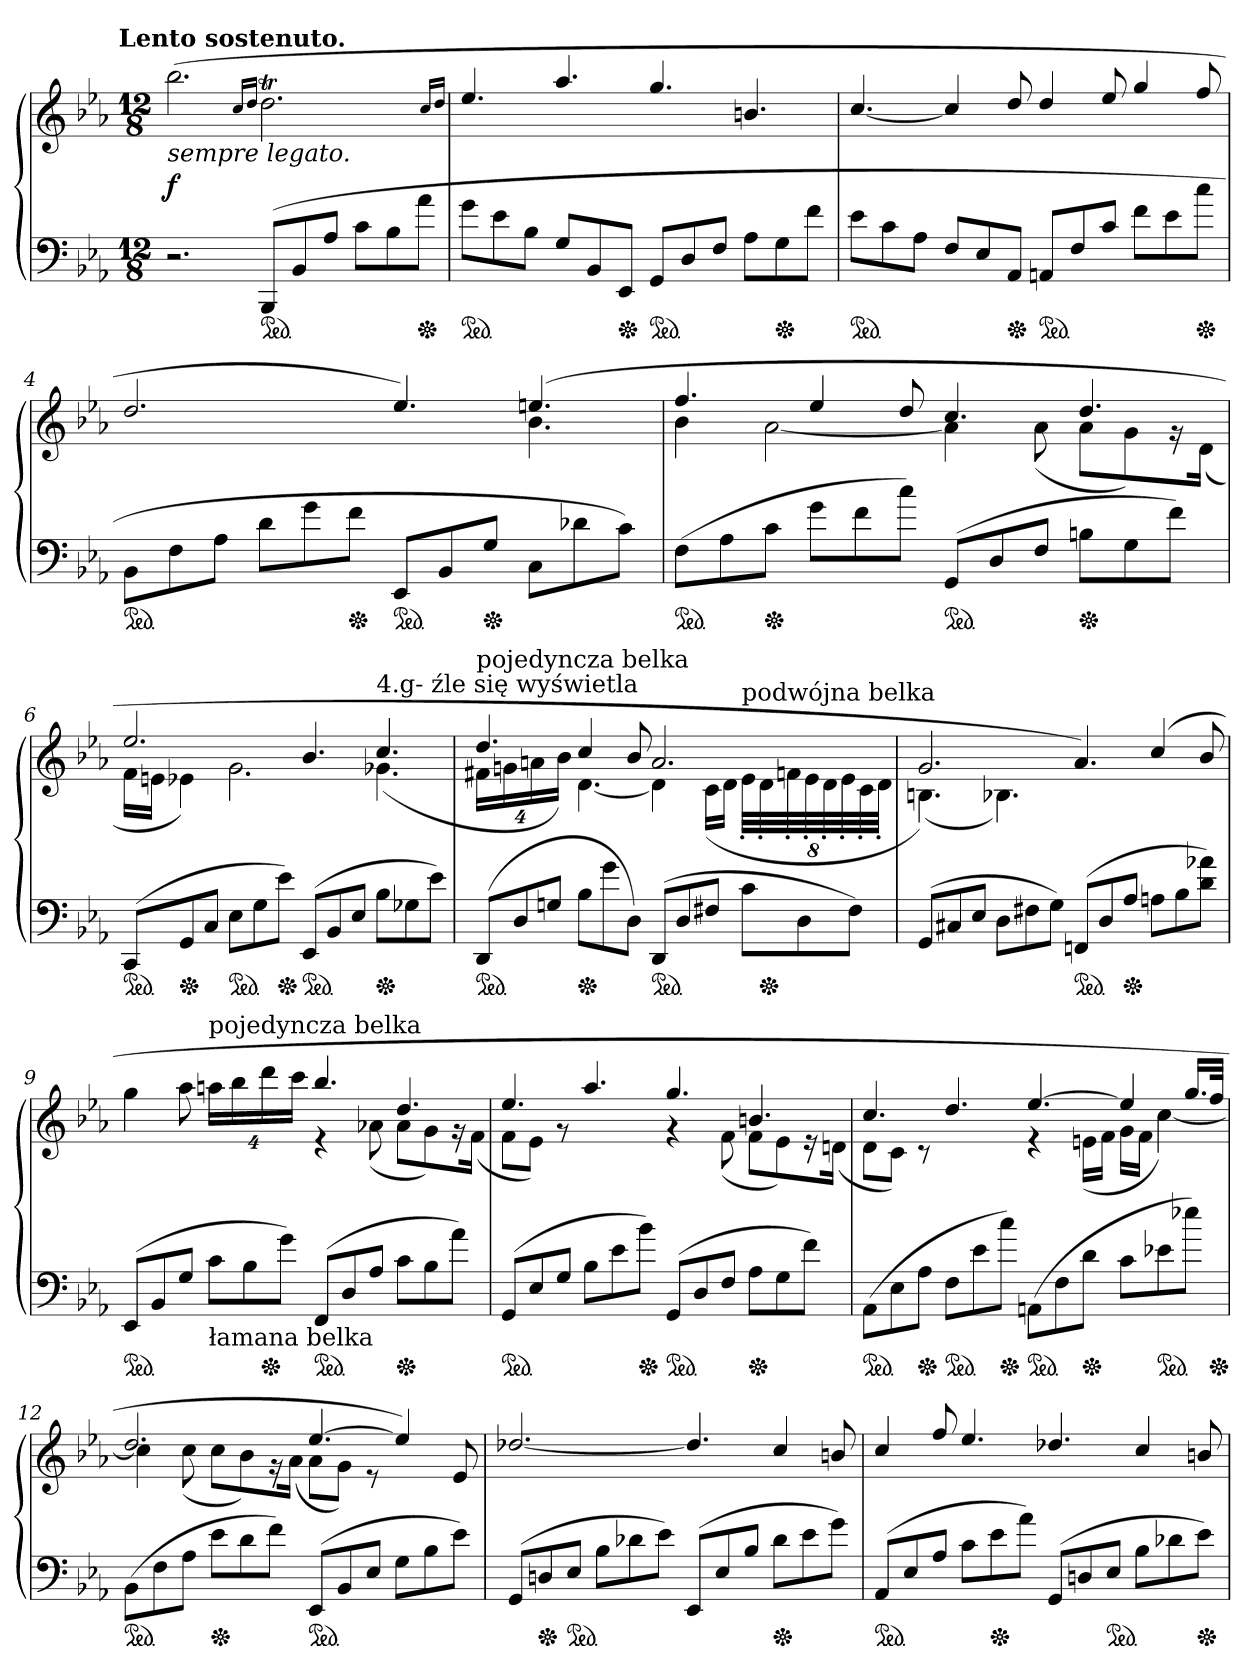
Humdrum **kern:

**kern	**kern	**dynam
*part1	*part1	*part1
*staff2	*staff1	*staff1/2
*clefF4	*clefG2	*
*k[b-e-a-]	*k[b-e-a-]	*
!!LO:TX:omd:t=Lento sostenuto.
*M12/8	*M12/8	*
*MM52	*MM52	*
=1	=1	=1
!	!LO:TX:b:i:t=sempre legato.	!
2.r	(>2.bb-	f
.	16qcc/LL	.
.	16qdd/JJ	.
*ped	*	*
(<8BBB-L	2.ddt	.
8BB-	.	.
8A-J	.	.
8cL	.	.
8B-	.	.
*Xped	*	*
8a-\J	.	.
.	16qcc/LL	.
.	16qdd/JJ	.
=2	=2	=2
*ped	*	*
8g\L	4.ee-/	.
8e-\	.	.
8B-\J	.	.
8GL	4.aa-/	.
8BB-	.	.
*Xped	*	*
8EE-J	.	.
*ped	*	*
8GGL	4.gg/	.
8D	.	.
8FJ	.	.
8A-L	4.bn/	.
*Xped	*	*
8G	.	.
8f\J	.	.
=3	=3	=3
*ped	*	*
8e-\L	[4.cc/	.
8c\	.	.
8A-J	.	.
8F/L	4cc/]	.
8E-	.	.
*Xped	*	*
8AA-J	8dd/	.
*ped	*	*
8AAn/L	4dd/	.
8F	.	.
8cJ	8ee-/	.
8f\L	4gg/	.
8e-\	.	.
*Xped	*	*
8cc\J	8ff/	.
=4	=4	=4
*	*^	*
*ped	*	*	*
8BB-L	2.dd/	2.ryy	.
8F	.	.	.
8A-J	.	.	.
8d\L	.	.	.
8g\	.	.	.
*Xped	*	*	*
8f\J	.	.	.
*ped	*	*	*
8EE-L	4.ee-/)	4.ryy	.
8BB-	.	.	.
*Xped	*	*	*
8GJ	.	.	.
8CL	(>4.een	4.b-	.
8d-X	.	.	.
8cJ)	.	.	.
=5	=5	=5	=5
*ped	*	*	*
(<8FL	4.ff	4b-	.
8A-	.	.	.
*Xped	*	*	*
8cJ	.	[2a-	.
8g\L	4ee-	.	.
8f\	.	.	.
8cc\J)	8dd	.	.
*ped	*	*	*
(>8GGL	4.cc	4a-]	.
8D	.	.	.
8FJ	.	(<8a-	.
*Xped	*	*	*
8BnL	4.dd	8a-L	.
8G	.	8g)	.
8fJ)	.	16rg	.
.	.	(<16dJk	.
=6	=6	=6	=6
*ped	*	*	*
(>8CCL	2.ee-	16fLL	.
.	.	16enJJ	.
*Xped	*	*	*
8GG	.	4e-X)	.
8CJ	.	.	.
*ped	*	*	*
8E-L	.	2.g	.
8G	.	.	.
*Xped	*	*	*
8e-J)	.	.	.
*ped	*	*	*
(>8EE-L	4.b-	.	.
8BB-	.	.	.
8E-J	.	.	.
!	!LO:TX:a:t=4.g- źle się wyświetla	!	!
*Xped	*	*	*
8B-L	4.cc	(<4.g-X	.
8G-X	.	.	.
8e-J)	.	.	.
=7	=7	=7	=7
!	!LO:TX:a:t=pojedyncza belka	!	!
*ped	*	*	*
(<8DDL	4.dd	32%3f#XLL	.
.	.	32%3gn	.
8D	.	.	.
.	.	32%3an	.
8GnJ	.	.	.
.	.	32%3b-JJ)	.
*Xped	*	*	*
8B-L	4cc	[4.d	.
8g	.	.	.
8DJ)	8b-	.	.
*ped	*	*	*
(<8DDL	2.a	4d]	.
8D	.	.	.
8F#XJ	.	(<16cLL	.
.	.	16dJJ	.
!	!	!LO:TX:a:t=podwójna belka	!
8cL	.	64%3e-'<LLL	.
*Xped	*	*	*
.	.	64%3d'<	.
.	.	64%3fn'<	.
8D	.	.	.
.	.	64%3e-'<	.
.	.	64%3d'<	.
.	.	64%3e-'<	.
8F#J)	.	.	.
.	.	64%3c'<	.
.	.	64%3d'<JJJ	.
=8	=8	=8	=8
(<8GGL	2.g	(<4.Bn)	.
8C#X	.	.	.
8E-J	.	.	.
8DL	.	4.B-X)	.
8F#X	.	.	.
8GJ)	.	.	.
*ped	*	*	*
(<8FFnL	4.a-)	2.ryy	.
8D	.	.	.
*Xped	*	*	*
8A-J	.	.	.
8AnL	(>4cc/	.	.
8B-	.	.	.
8d\ 8a-X\J)	8b-/	.	.
=9	=9	=9	=9
*ped	*	*	*
(<8EE-L	4gg	2.ryy	.
8BB-	.	.	.
8GJ	8aa-	.	.
!	!LO:TX:a:t=pojedyncza belka	!	!
!LO:TX:b:t=łamana belka	!	!	!
8c\L	32%3aanLL	.	.
.	32%3bb-	.	.
8B-	.	.	.
*Xped	*	*	*
.	32%3ddd	.	.
8g\J)	.	.	.
.	32%3cccJJ	.	.
*ped	*	*	*
(<8FFL	4.bb-	4re	.
8D	.	.	.
8A-J	.	(<8a-X	.
*Xped	*	*	*
8cL	4.dd	8a-L	.
8B-	.	8g)	.
8a-\J)	.	16rg	.
.	.	(<16fJk	.
=10	=10	=10	=10
*ped	*	*	*
(<8GG/L	4.ee-	8fL	.
8E-	.	8e-J)	.
8GJ	.	8rg	.
8B-L	4.aa-/	4.ryy	.
8e-\	.	.	.
*Xped	*	*	*
8b-\J)	.	.	.
*ped	*	*	*
(<8GGL	4.gg	4rg	.
8D	.	.	.
8FJ	.	(<8f	.
*Xped	*	*	*
8A-L	4.bn	8fL	.
8G	.	8e-)	.
8fJ)	.	16re	.
.	.	(<16dnJk	.
=11	=11	=11	=11
*ped	*	*	*
(<8AA-L	4.cc	8dL	.
8E-	.	8cJ)	.
*Xped	*	*	*
8A-J	.	8r	.
*ped	*	*	*
8FL	4.dd/	4.ryy	.
8e-\	.	.	.
*Xped	*	*	*
8cc\J)	.	.	.
*ped	*	*	*
(<8AAnL	[4.ee-	4re	.
8F	.	.	.
*Xped	*	*	*
8dJ	.	(<16enLL	.
.	.	16fJJ	.
8cL	4ee-]	16gLL	.
.	.	16fJJ	.
*ped	*	*	*
8e-X	.	[4cc)	.
8ee-XJ)	16.ggLL	.	.
*Xped	*	*	*
.	32ffJJk	.	.
=12	=12	=12	=12
*ped	*	*	*
(<8BB-L	2.dd	4cc]	.
8F	.	.	.
8A-J	.	(<8cc	.
*Xped	*	*	*
8e-L	.	8ccL	.
8d	.	8b-)	.
8fJ)	.	16r	.
.	.	(<16a-Jk	.
*ped	*	*	*
(<8EE-L	[4.ee-	8a-L	.
8BB-	.	8gJ)	.
8E-J	.	8re	.
8GL	4ee-/])	4.ryy	.
8B-	.	.	.
8e-\J)	8e-	.	.
*	*v	*v	*
=13	=13	=13
(<8GGL	[2.dd-X/	.
*Xped	*	*
8Dn	.	.
*ped	*	*
8E-J	.	.
8B-L	.	.
8d-X	.	.
8e-J)	.	.
(<8EE-/L	4.dd-/]	.
8E-	.	.
8B-J	.	.
*Xped	*	*
8d-L	4cc/	.
8e-	.	.
8g\J)	8bn/	.
=14	=14	=14
*ped	*	*
(<8AA-/L	4cc/	.
8E-	.	.
8A-J	8ff/	.
8c\L	4.ee-/	.
*Xped	*	*
8e-\	.	.
8a-\J)	.	.
(<8GGL	4.dd-X/	.
8Dn	.	.
*ped	*	*
8E-J	.	.
8B-L	4cc/	.
8d-X	.	.
*Xped	*	*
8e-J)	8bn/	.
=	=	=
*-	*-	*-
